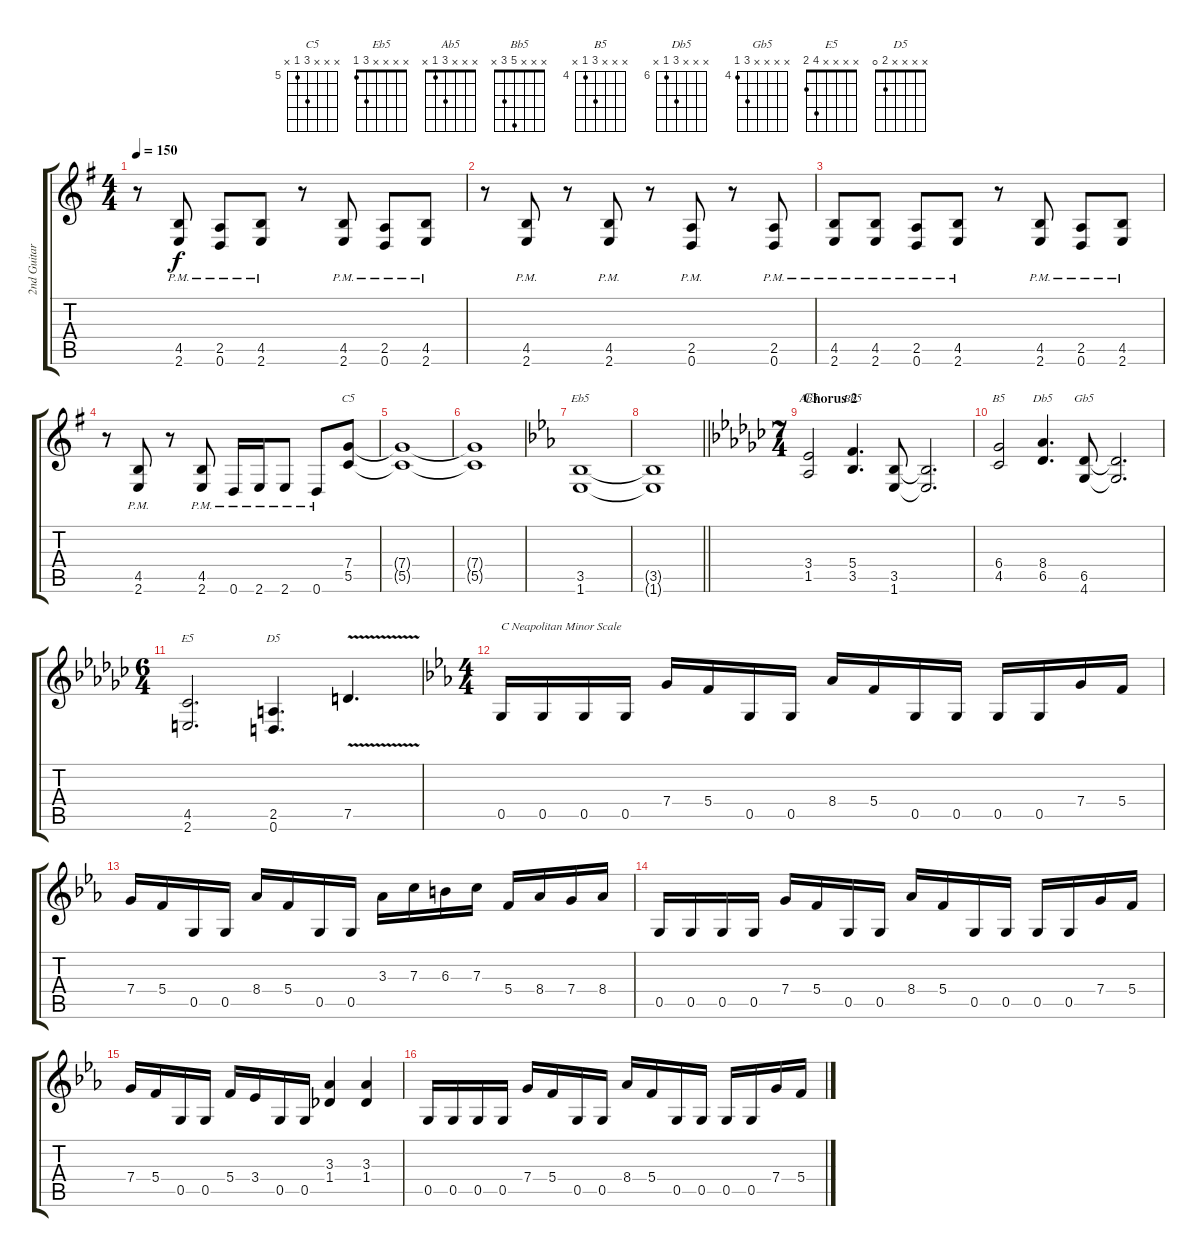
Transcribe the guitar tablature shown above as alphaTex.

\track ("2nd Guitar" "2nd Guitar") {instrument distortionguitar}
\staff {score tabs}
\tuning (D4 A3 F3 C3 G2 D2) {hide}
\chord ("C5" x x x 7 5 x) {firstfret 5}
\chord ("Eb5" x x x x 3 1)
\chord ("Ab5" x x x 3 1 x)
\chord ("Bb5" x x x 5 3 x)
\chord ("B5" x x x 6 4 x) {firstfret 4}
\chord ("Db5" x x x 8 6 x) {firstfret 6}
\chord ("Gb5" x x x x 6 4) {firstfret 4}
\chord ("E5" x x x x 4 2)
\chord ("D5" x x x x 2 0)
\ts (4 4)
\tempo 150
\clef g2
\ks eminor
r.8{dy f} (4.5{pm} 2.6{pm}).8 (2.5{pm} 0.6{pm}).8 (4.5{pm} 2.6{pm}).8 r.8 (4.5{pm} 2.6{pm}).8 (2.5{pm} 0.6{pm}).8 (4.5{pm} 2.6{pm}).8 |
r.8 (4.5{pm} 2.6{pm}).8 r.8 (4.5{pm} 2.6{pm}).8 r.8 (2.5{pm} 0.6{pm}).8 r.8 (2.5{pm} 0.6{pm}).8 |
(4.5{pm} 2.6{pm}).8 (4.5{pm} 2.6{pm}).8 (2.5{pm} 0.6{pm}).8 (4.5{pm} 2.6{pm}).8 r.8 (4.5{pm} 2.6{pm}).8 (2.5{pm} 0.6{pm}).8 (4.5{pm} 2.6{pm}).8 |
r.8 (4.5{pm} 2.6{pm}).8 r.8 (4.5{pm} 2.6{pm}).8 0.6{pm}.16 2.6{pm}.16 2.6{pm}.8 0.6{pm}.8 (7.4 5.5).8{ch "C5" volume 12} |
(7.4{t} 5.5{t}).1 |
(7.4{t} 5.5{t}).1 |
\ks cminor
(3.5 1.6).1{ch "Eb5"} |
\barLineRight lightlight
(3.5{t} 1.6{t}).1 |
\ts (7 4)
\section ("" "Chorus 2")
\ks ebminor
(3.4 1.5).2{ch "Ab5"} (5.4 3.5).4{d ch "Bb5"} (3.5 1.6).8 (3.5{t} 1.6{t}).2{d} |
(6.4 4.5).2{ch "B5"} (8.4 6.5).4{d ch "Db5"} (6.5 4.6).8{ch "Gb5"} (6.5{t} 4.6{t}).2{d} |
\ts (6 4)
(4.5 2.6).2{d ch "E5"} (2.5 0.6).4{d ch "D5"} 7.5{v}.4{d} |
\ts (4 4)
\ks cminor
0.5.16{txt "C Neapolitan Minor Scale"} 0.5.16 0.5.16 0.5.16 7.4.16 5.4.16 0.5.16 0.5.16 8.4.16 5.4.16 0.5.16 0.5.16 0.5.16 0.5.16 7.4.16 5.4.16 |
7.4.16 5.4.16 0.5.16 0.5.16 8.4.16 5.4.16 0.5.16 0.5.16 3.3.16 7.3.16 6.3.16 7.3.16 5.4.16 8.4.16 7.4.16 8.4.16 |
0.5.16 0.5.16 0.5.16 0.5.16 7.4.16 5.4.16 0.5.16 0.5.16 8.4.16 5.4.16 0.5.16 0.5.16 0.5.16 0.5.16 7.4.16 5.4.16 |
7.4.16 5.4.16 0.5.16 0.5.16 5.4.16 3.4.16 0.5.16 0.5.16 (3.3 1.4).4 (3.3 1.4).4 |
0.5.16 0.5.16 0.5.16 0.5.16 7.4.16 5.4.16 0.5.16 0.5.16 8.4.16 5.4.16 0.5.16 0.5.16 0.5.16 0.5.16 7.4.16 5.4.16
